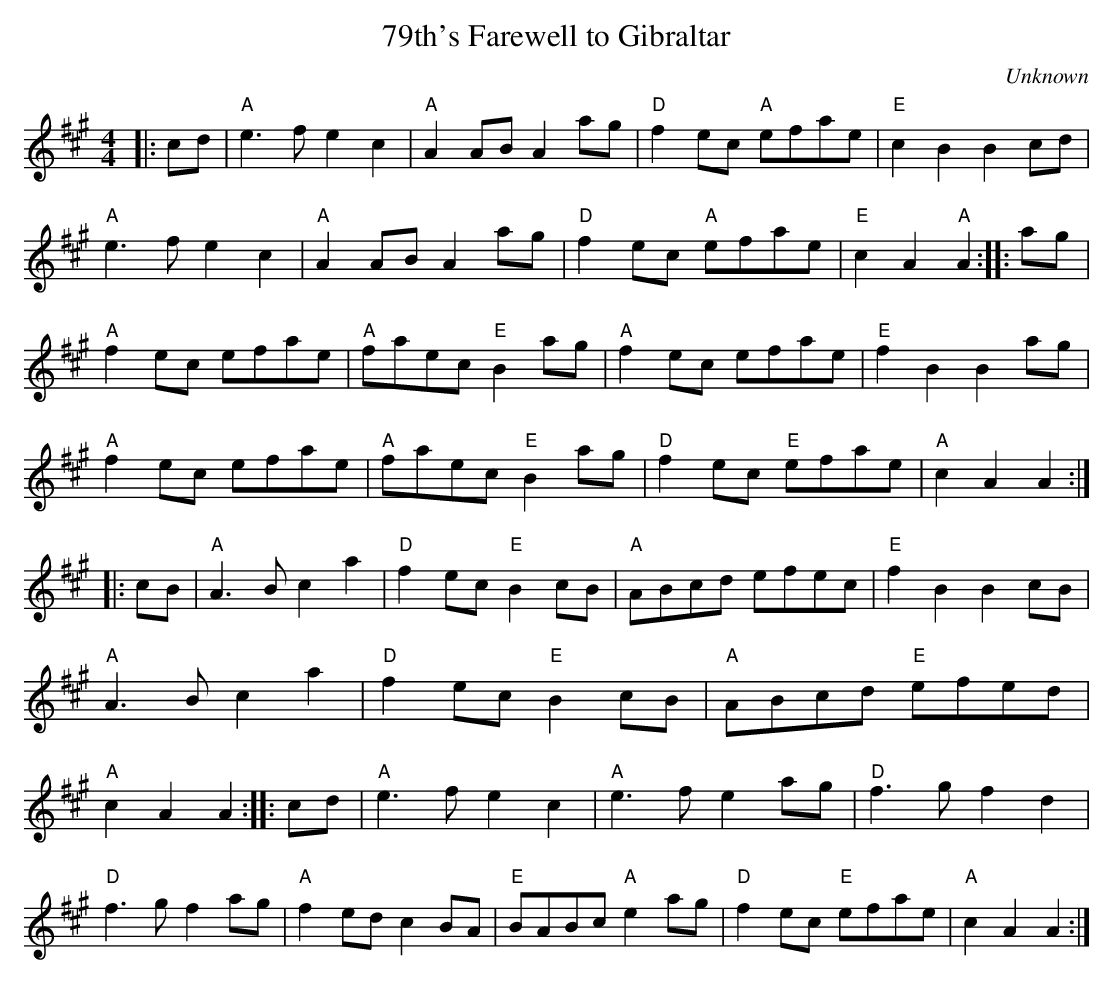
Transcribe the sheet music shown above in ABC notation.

X:1
T:79th's Farewell to Gibraltar
C:Unknown
M:4/4
L:1/8
K:A
|:cd |\
"A"e3 f e2 c2 |\
"A"A2 AB A2 ag |\
"D"f2 ec "A"efae |\
"E"c2 B2 B2 cd |\
"A"e3 f e2 c2 |\
"A"A2 AB A2 ag |\
"D"f2 ec "A"efae |\
"E"c2 A2 "A"A2 :: ag |\
"A"f2 ec efae |\
"A"faec "E"B2 ag |\
"A"f2 ec efae |\
"E"f2 B2 B2 ag |\
"A"f2 ec efae |\
"A"faec "E"B2 ag |\
"D"f2 ec "E"efae |\
"A"c2 A2 A2 :: cB |\
"A"A3 B c2 a2 |\
"D"f2 ec "E"B2 cB |\
"A"ABcd efec |\
"E"f2 B2 B2 cB |\
"A"A3 B c2 a2 |\
"D"f2 ec "E"B2 cB |\
"A"ABcd "E"efed |\
"A"c2 A2 A2 :: cd |\
"A"e3 f e2 c2 |\
"A"e3 f e2 ag |\
"D"f3 g f2 d2 |\
"D"f3 g f2 ag |\
"A"f2 ed c2 BA |\
"E"BABc "A"e2 ag |\
"D"f2 ec "E"efae |\
"A"c2 A2 A2 :|
